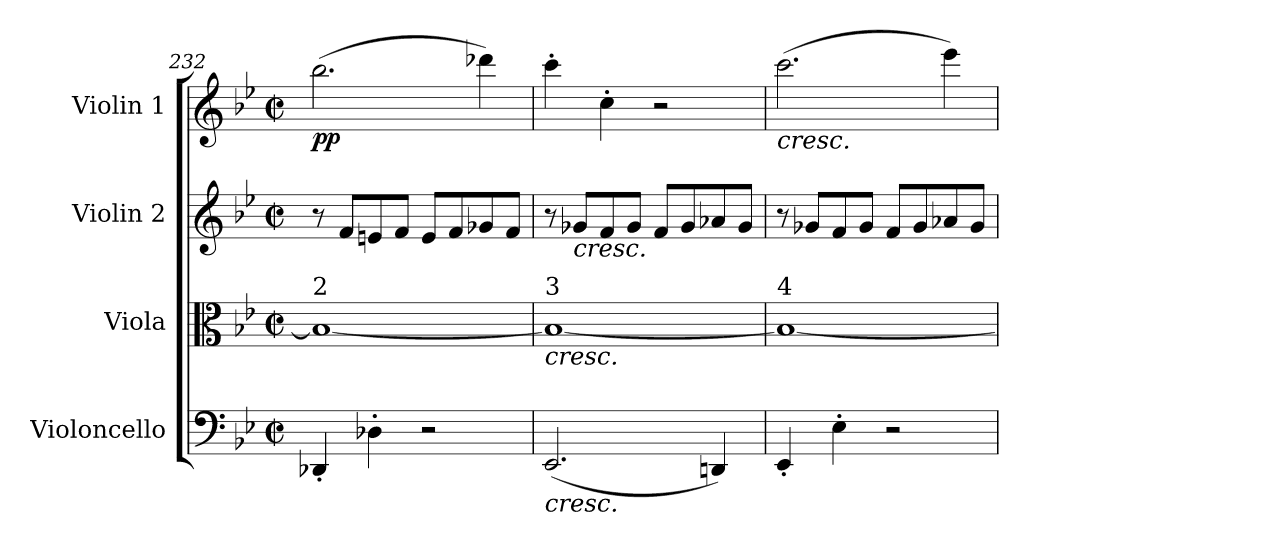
**kern	**kern	**kern	**kern	**dynam
*part4	*part3	*part2	*part1	*part1
*staff4	*staff3	*staff2	*staff1	*staff1
*I"Violoncello	*I"Viola	*I"Violin 2	*I"Violin 1	*
*I'Vc	*I'Vla	*I'Vln	*I'Vln	*
*clefF4	*clefC3	*clefG2	*clefG2	*
*k[b-e-]	*k[b-e-]	*k[b-e-]	*k[b-e-]	*
*M2/2	*M2/2	*M2/2	*M2/2	*
*met(c|)	*met(c|)	*met(c|)	*met(c|)	*
=232	=232	=232	=232	=232
!	!LO:TX:a:t=2	!	!	!
!	!	!	!	!LO:DY:b
4DD-X'/	1B-_	8r	(2.bb-\	pp
.	.	8f/L	.	.
4D-X'\	.	8en/	.	.
.	.	8f/J	.	.
2r	.	8e/L	.	.
.	.	8f/	.	.
.	.	8g-X/	4ddd-X\)	.
.	.	8f/J	.	.
=233	=233	=233	=233	=233
!	!LO:TX:a:t=3	!	!	!
!	!LO:TX:b:i:t=cresc.	!	!	!
!LO:TX:b:i:t=cresc.	!	!	!	!
(<2.EE-/	1B-_	8r	4ccc'\	.
!	!	!LO:TX:b:i:t=cresc.	!	!
.	.	8g-X/L	.	.
.	.	8f/	4cc'\	.
.	.	8g-/J	.	.
.	.	8f/L	2r	.
.	.	8g-/	.	.
4DDn/)	.	8a-X/	.	.
.	.	8g-/J	.	.
!!LO:LB:g=z
=234	=234	=234	=234	=234
!	!	!	!LO:TX:b:i:t=cresc.	!
!	!LO:TX:a:t=4	!	!	!
4EE-'/	1B-_	8r	(2.ccc\	.
.	.	8g-X/L	.	.
4E-'\	.	8f/	.	.
.	.	8g-/J	.	.
2r	.	8f/L	.	.
.	.	8g-/	.	.
.	.	8a-X/	4eee-\)	.
.	.	8g-/J	.	.
=	=	=	=	=
*-	*-	*-	*-	*-
